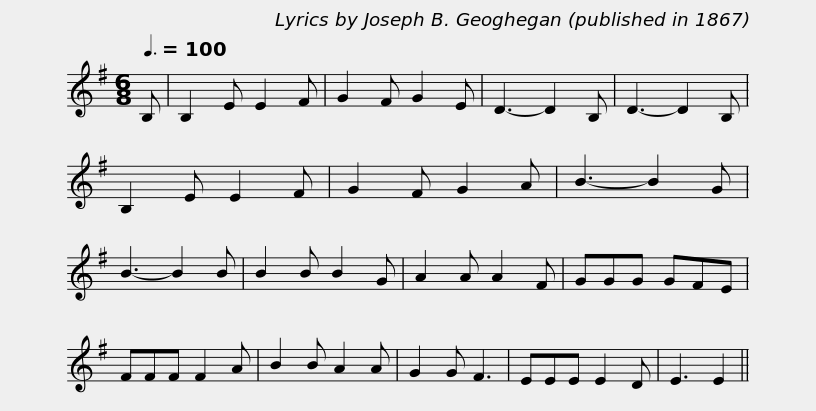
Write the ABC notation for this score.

X:1
L:1/8
Q:3/8=100
M:6/8
I:linebreak $
K:Emin
V:1 treble
V:1
 B, | B,2 E E2 F | G2 F G2 E | D3- D2 B, | D3- D2 B, | %5
 B,2 E E2 F | G2 F G2 A | B3- B2 G | B3- B2 B |$ B2 B B2 G | %10
 A2 A A2 F | GGG GFE | FFF F2 A | B2 B A2 A | G2 G F3 | %15
 EEE E2 D | E3 E2 || %17
